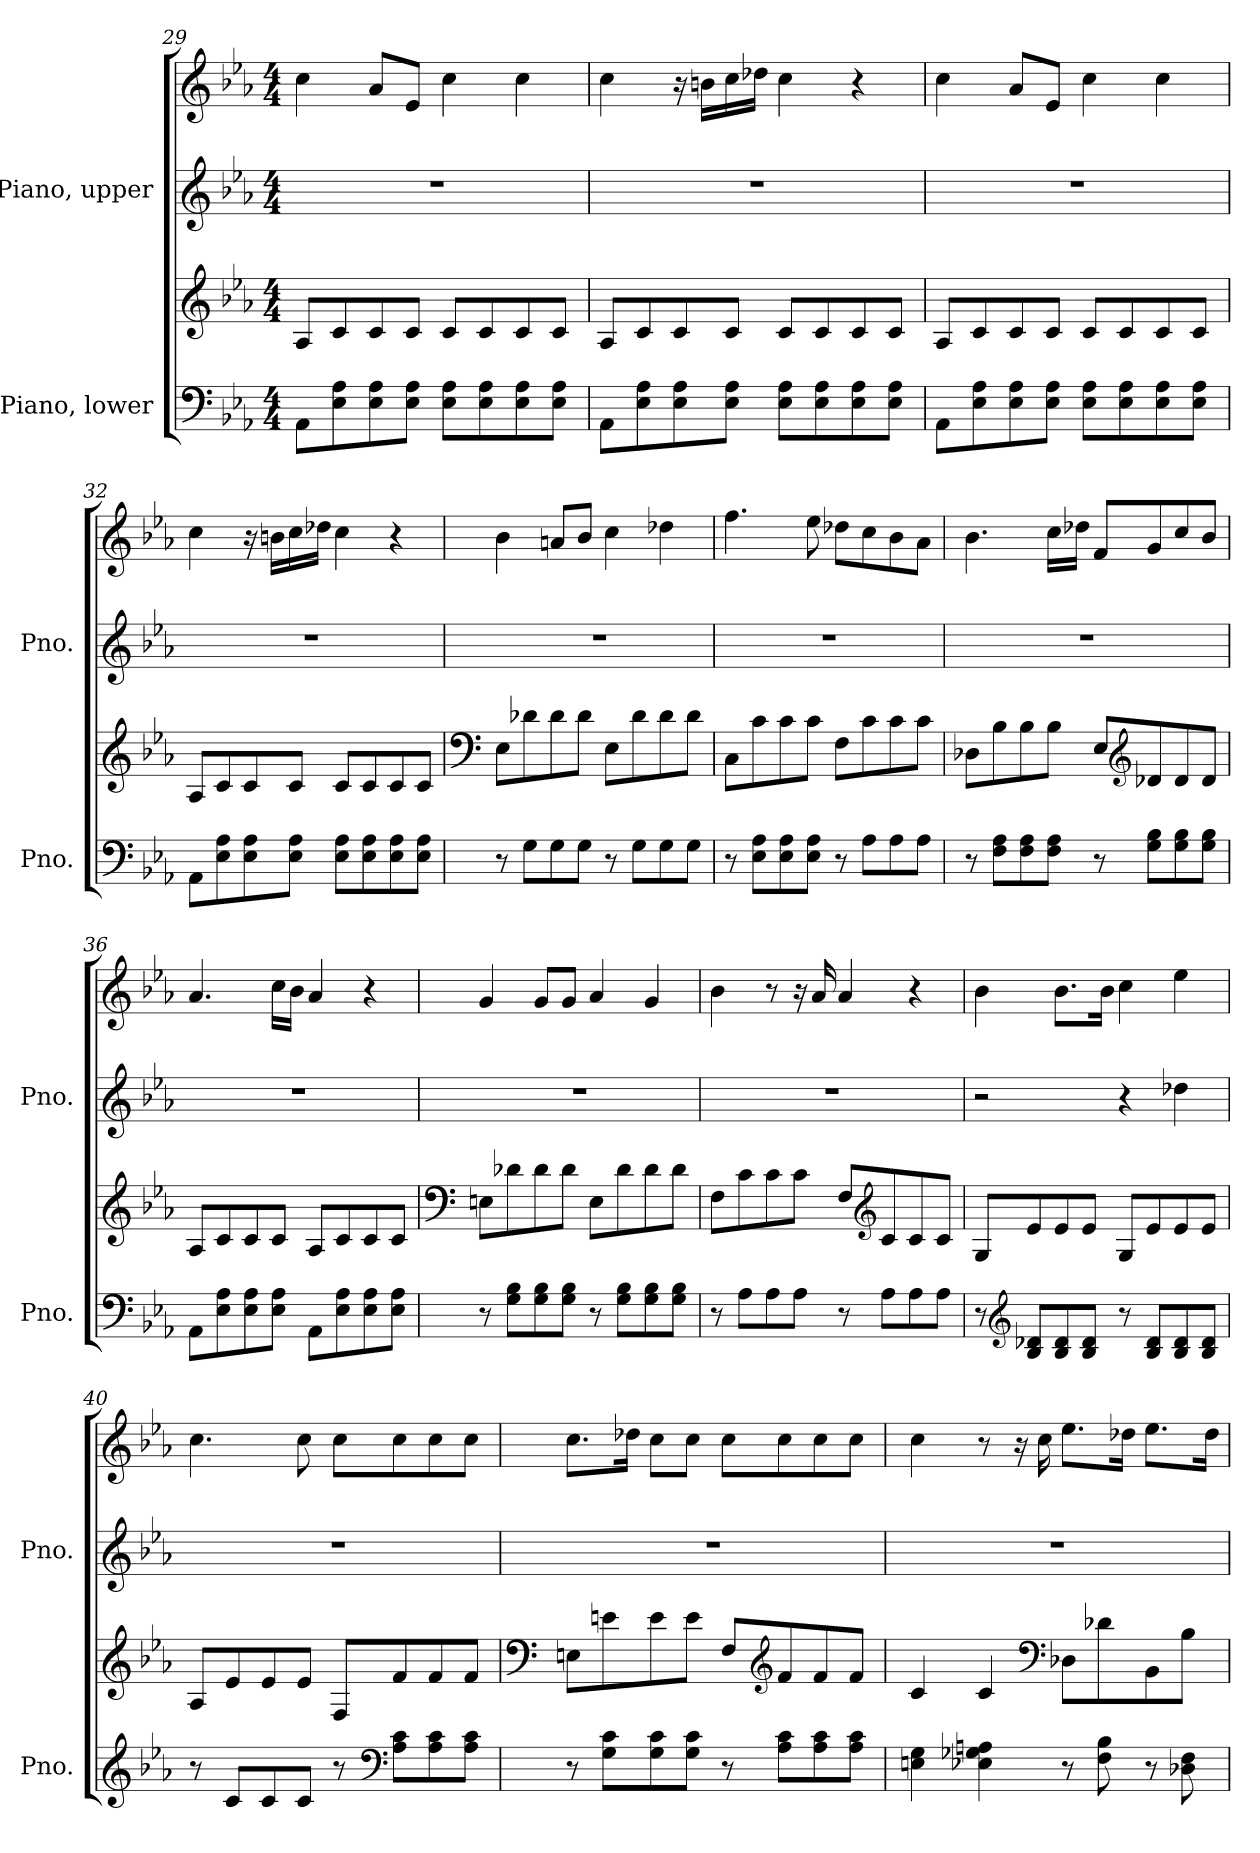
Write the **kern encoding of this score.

**kern	**kern	**kern	**kern
*part2	*part2	*part1	*part1
*staff4	*staff3	*staff2	*staff1
*I"Piano, lower	*	*I"Piano, upper	*
*I'Pno.	*	*I'Pno.	*
!!LO:LB:g=z
*clefF4	*clefG2	*clefG2	*clefG2
*k[b-e-a-]	*k[b-e-a-]	*k[b-e-a-]	*k[b-e-a-]
*M4/4	*M4/4	*M4/4	*M4/4
=29	=29	=29	=29
8AA-\L	8A-/L	1r	4cc\
8E-\ 8A-\	8c/	.	.
8E-\ 8A-\	8c/	.	8a-/L
8E-\ 8A-\J	8c/J	.	8e-/J
8E-\ 8A-\L	8c/L	.	4cc\
8E-\ 8A-\	8c/	.	.
8E-\ 8A-\	8c/	.	4cc\
8E-\ 8A-\J	8c/J	.	.
=30	=30	=30	=30
8AA-\L	8A-/L	1r	4cc\
8E-\ 8A-\	8c/	.	.
8E-\ 8A-\	8c/	.	16r
.	.	.	16bn\LL
8E-\ 8A-\J	8c/J	.	16cc\
.	.	.	16dd-X\JJ
8E-\ 8A-\L	8c/L	.	4cc\
8E-\ 8A-\	8c/	.	.
8E-\ 8A-\	8c/	.	4r
8E-\ 8A-\J	8c/J	.	.
=31	=31	=31	=31
8AA-\L	8A-/L	1r	4cc\
8E-\ 8A-\	8c/	.	.
8E-\ 8A-\	8c/	.	8a-/L
8E-\ 8A-\J	8c/J	.	8e-/J
8E-\ 8A-\L	8c/L	.	4cc\
8E-\ 8A-\	8c/	.	.
8E-\ 8A-\	8c/	.	4cc\
8E-\ 8A-\J	8c/J	.	.
!!LO:LB:g=z
=32	=32	=32	=32
8AA-\L	8A-/L	1r	4cc\
8E-\ 8A-\	8c/	.	.
8E-\ 8A-\	8c/	.	16r
.	.	.	16bn\LL
8E-\ 8A-\J	8c/J	.	16cc\
.	.	.	16dd-X\JJ
8E-\ 8A-\L	8c/L	.	4cc\
8E-\ 8A-\	8c/	.	.
8E-\ 8A-\	8c/	.	4r
8E-\ 8A-\J	8c/J	.	.
=33	=33	=33	=33
*	*clefF4	*	*
8r	8E-\L	1r	4b-\
8G\L	8d-X\	.	.
8G\	8d-\	.	8an/L
8G\J	8d-\J	.	8b-/J
8r	8E-\L	.	4cc\
8G\L	8d-\	.	.
8G\	8d-\	.	4dd-X\
8G\J	8d-\J	.	.
=34	=34	=34	=34
8r	8C\L	1r	4.ff\
8E-\ 8A-\L	8c\	.	.
8E-\ 8A-\	8c\	.	.
8E-\ 8A-\J	8c\J	.	8ee-\
8r	8F\L	.	8dd-X\L
8A-\L	8c\	.	8cc\
8A-\	8c\	.	8b-\
8A-\J	8c\J	.	8a-\J
!!LO:PB:g=z
=35	=35	=35	=35
8r	8D-X\L	1r	4.b-\
8F\ 8A-\L	8B-\	.	.
8F\ 8A-\	8B-\	.	.
8F\ 8A-\J	8B-\J	.	16cc\LL
.	.	.	16dd-X\JJ
8r	8E-/L	.	8f/L
*	*clefG2	*	*
8G\ 8B-\L	8d-X/	.	8g/
8G\ 8B-\	8d-/	.	8cc/
8G\ 8B-\J	8d-/J	.	8b-/J
=36	=36	=36	=36
8AA-\L	8A-/L	1r	4.a-/
8E-\ 8A-\	8c/	.	.
8E-\ 8A-\	8c/	.	.
8E-\ 8A-\J	8c/J	.	16cc\LL
.	.	.	16b-\JJ
8AA-\L	8A-/L	.	4a-/
8E-\ 8A-\	8c/	.	.
8E-\ 8A-\	8c/	.	4r
8E-\ 8A-\J	8c/J	.	.
=37	=37	=37	=37
*	*clefF4	*	*
8r	8En\L	1r	4g/
8G\ 8B-\L	8d-X\	.	.
8G\ 8B-\	8d-\	.	8g/L
8G\ 8B-\J	8d-\J	.	8g/J
8r	8E\L	.	4a-/
8G\ 8B-\L	8d-\	.	.
8G\ 8B-\	8d-\	.	4g/
8G\ 8B-\J	8d-\J	.	.
!!LO:LB:g=z
=38	=38	=38	=38
8r	8F\L	1r	4b-\
8A-\L	8c\	.	.
8A-\	8c\	.	8r
8A-\J	8c\J	.	16r
.	.	.	16a-/
8r	8F/L	.	4a-/
*	*clefG2	*	*
8A-\L	8c/	.	.
8A-\	8c/	.	4r
8A-\J	8c/J	.	.
=39	=39	=39	=39
8r	8G/L	2r	4b-\
*clefG2	*	*	*
8B-/ 8d-X/L	8e-/	.	.
8B-/ 8d-/	8e-/	.	8.b-\L
8B-/ 8d-/J	8e-/J	.	.
.	.	.	16b-\Jk
8r	8G/L	4r	4cc\
8B-/ 8d-/L	8e-/	.	.
8B-/ 8d-/	8e-/	4dd-X\	4ee-\
8B-/ 8d-/J	8e-/J	.	.
=40	=40	=40	=40
8r	8A-/L	1r	4.cc\
8c/L	8e-/	.	.
8c/	8e-/	.	.
8c/J	8e-/J	.	8cc\
8r	8F/L	.	8cc\L
*clefF4	*	*	*
8A-\ 8c\L	8f/	.	8cc\
8A-\ 8c\	8f/	.	8cc\
8A-\ 8c\J	8f/J	.	8cc\J
!!LO:LB:g=z
=41	=41	=41	=41
*	*clefF4	*	*
8r	8En\L	1r	8.cc\L
8G\ 8c\L	8en\	.	.
.	.	.	16dd-X\Jk
8G\ 8c\	8e\	.	8cc\L
8G\ 8c\J	8e\J	.	8cc\J
8r	8F/L	.	8cc\L
*	*clefG2	*	*
8A-\ 8c\L	8f/	.	8cc\
8A-\ 8c\	8f/	.	8cc\
8A-\ 8c\J	8f/J	.	8cc\J
=42	=42	=42	=42
4En\ 4G\	4c/	1r	4cc\
4E-X\ 4G-X\ 4An\	4c/	.	8r
.	.	.	16r
.	.	.	16cc\
*	*clefF4	*	*
8r	8D-X\L	.	8.ee-\L
8F\ 8B-\	8d-X\	.	.
.	.	.	16dd-X\Jk
8r	8BB-\	.	8.ee-\L
8D-X\ 8F\	8B-\J	.	.
.	.	.	16dd-\Jk
=	=	=	=
*-	*-	*-	*-
